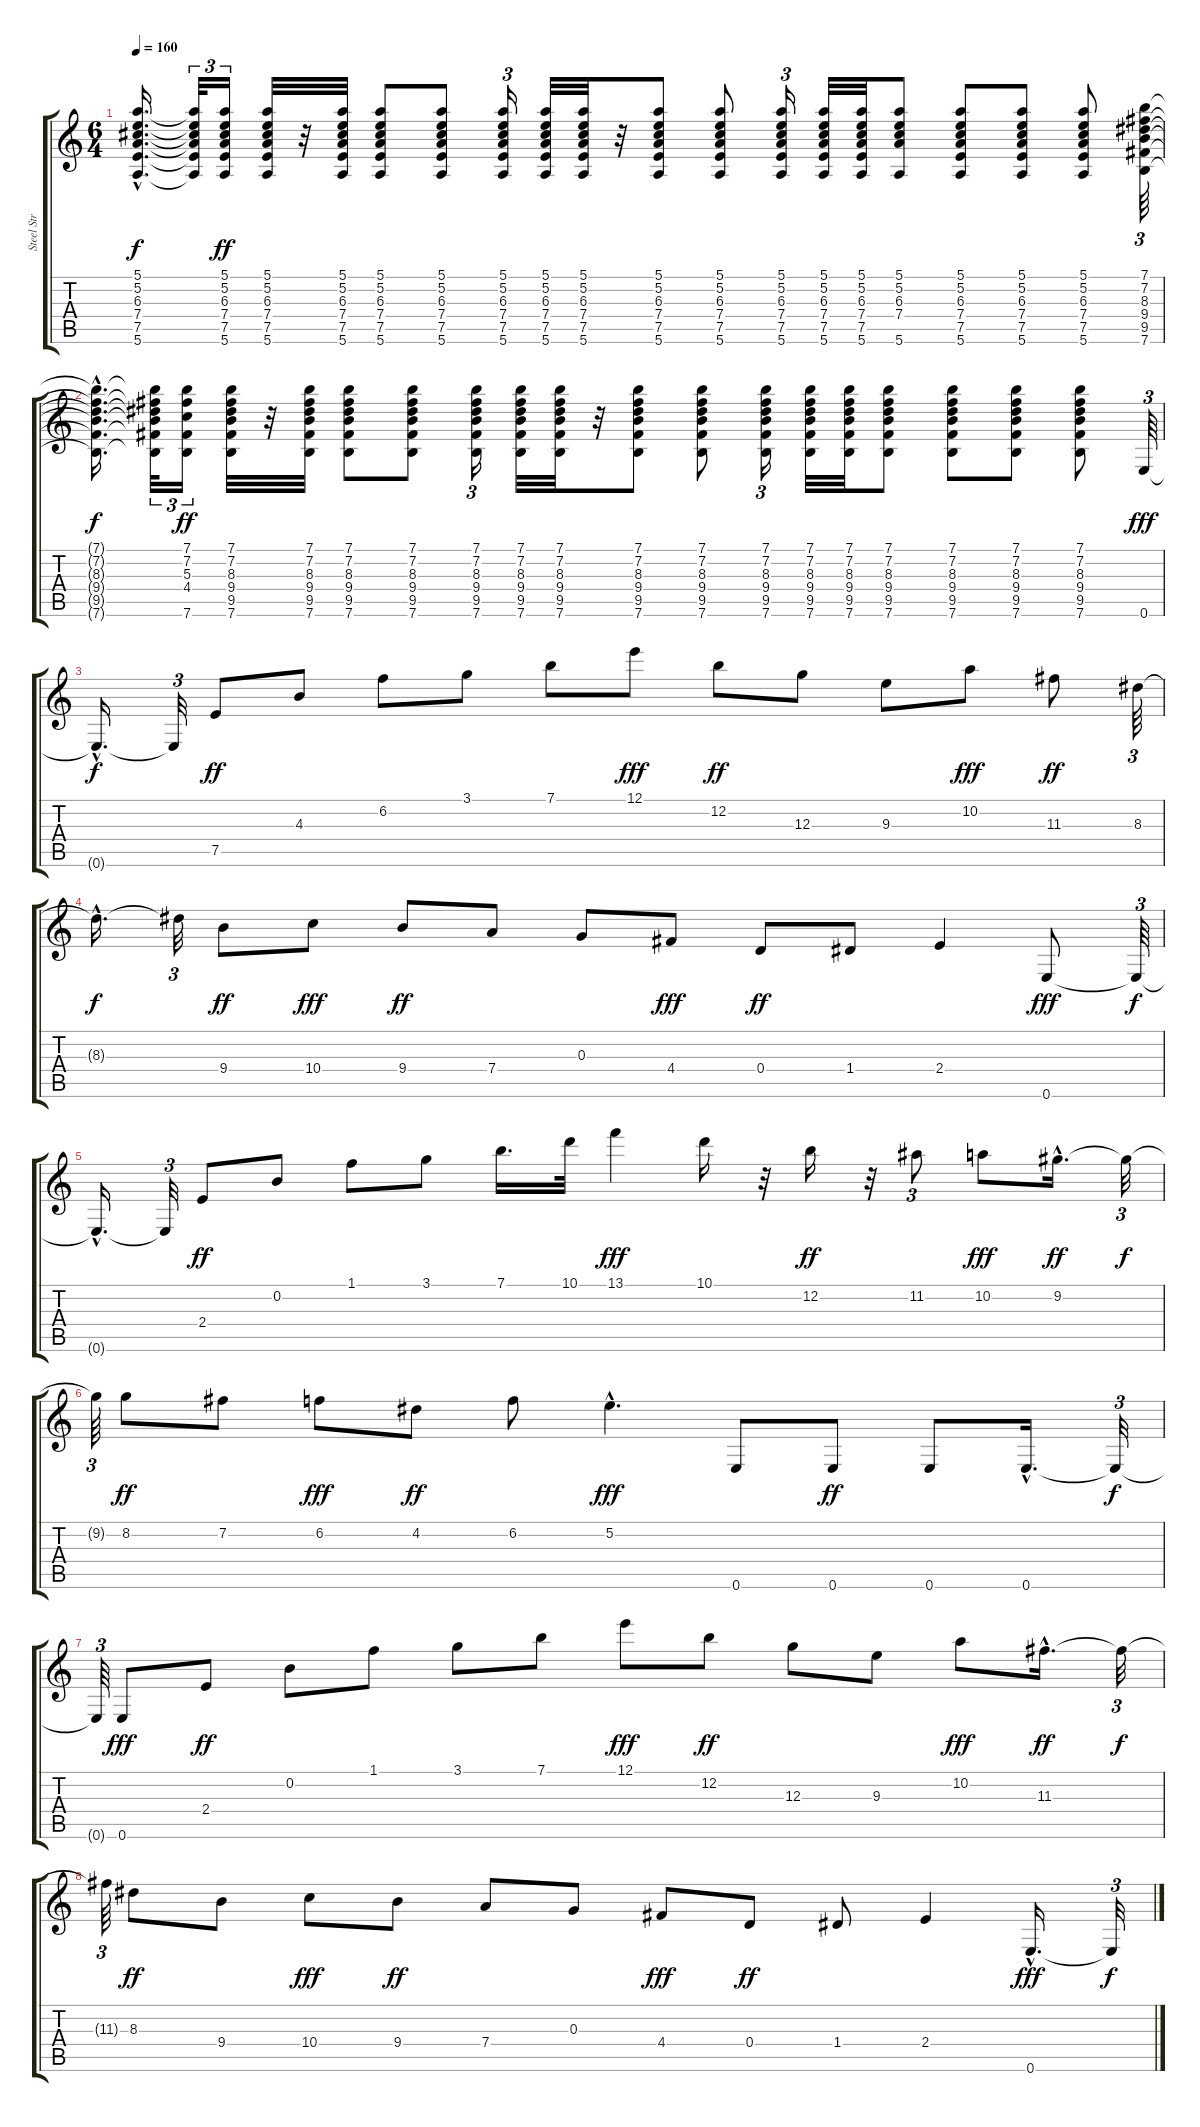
\track ("Steel Str Gtr (Al Di Meola)" "Steel Str ") {instrument acousticguitarsteel}
\staff {score tabs}
\tuning (E4 B3 G3 D3 A2 E2) {hide}
\ts (6 4)
\tempo 160
\clef g2
\ks c
(5.1{hac t} 5.2{hac t} 6.3{hac t} 7.4{hac t} 7.5{hac t} 5.6{hac t}).16{d dy f} (5.1{t} 5.2{t} 6.3{t} 7.4{t} 7.5{t} 5.6{t}).32{tu (3 2)} (5.1 5.2 6.3 7.4 7.5 5.6).16{tu (3 2) dy ff} (5.1 5.2 6.3 7.4 7.5 5.6).32 r.32 (5.1 5.2 6.3 7.4 7.5 5.6).32 (5.1 5.2 6.3 7.4 7.5 5.6).8 (5.1 5.2 6.3 7.4 7.5 5.6).8 (5.1 5.2 6.3 7.4 7.5 5.6).16{tu (3 2)} (5.1 5.2 6.3 7.4 7.5 5.6).32 (5.1 5.2 6.3 7.4 7.5 5.6).32 r.32 (5.1 5.2 6.3 7.4 7.5 5.6).8 (5.1 5.2 6.3 7.4 7.5 5.6).8 (5.1 5.2 6.3 7.4 7.5 5.6).16{tu (3 2)} (5.1 5.2 6.3 7.4 7.5 5.6).32 (5.1 5.2 6.3 7.4 7.5 5.6).32 (5.1 5.2 6.3 7.4 5.6).8 (5.1 5.2 6.3 7.4 7.5 5.6).8 (5.1 5.2 6.3 7.4 7.5 5.6).8 (5.1 5.2 6.3 7.4 7.5 5.6).8 (7.1 7.2 8.3 9.4 9.5 7.6).64{tu (3 2)} |
(7.1{hac t} 7.2{hac t} 8.3{hac t} 9.4{hac t} 9.5{hac t} 7.6{hac t}).16{d dy f} (7.1{t} 7.2{t} 8.3{t} 9.4{t} 9.5{t} 7.6{t}).32{tu (3 2)} (7.1 7.2 5.3 4.4 7.6).16{tu (3 2) dy ff} (7.1 7.2 8.3 9.4 9.5 7.6).32 r.32 (7.1 7.2 8.3 9.4 9.5 7.6).32 (7.1 7.2 8.3 9.4 9.5 7.6).8 (7.1 7.2 8.3 9.4 9.5 7.6).8 (7.1 7.2 8.3 9.4 9.5 7.6).16{tu (3 2)} (7.1 7.2 8.3 9.4 9.5 7.6).32 (7.1 7.2 8.3 9.4 9.5 7.6).32 r.32 (7.1 7.2 8.3 9.4 9.5 7.6).8 (7.1 7.2 8.3 9.4 9.5 7.6).8 (7.1 7.2 8.3 9.4 9.5 7.6).16{tu (3 2)} (7.1 7.2 8.3 9.4 9.5 7.6).32 (7.1 7.2 8.3 9.4 9.5 7.6).32 (7.1 7.2 8.3 9.4 9.5 7.6).8 (7.1 7.2 8.3 9.4 9.5 7.6).8 (7.1 7.2 8.3 9.4 9.5 7.6).8 (7.1 7.2 8.3 9.4 9.5 7.6).8 0.6.64{tu (3 2) dy fff volume 16} |
0.6{hac t}.16{d dy f} 0.6{t}.32{tu (3 2)} 7.5.8{dy ff} 4.3.8 6.2.8 3.1.8 7.1.8 12.1.8{dy fff} 12.2.8{dy ff} 12.3.8 9.3.8 10.2.8{dy fff} 11.3.8{dy ff} 8.3.64{tu (3 2)} |
8.3{hac t}.16{d dy f} 8.3{t}.32{tu (3 2)} 9.4.8{dy ff} 10.4.8{dy fff} 9.4.8{dy ff} 7.4.8 0.3.8 4.4.8{dy fff} 0.4.8{dy ff} 1.4.8 2.4.4 0.6.8{dy fff} 0.6{t}.64{tu (3 2) dy f} |
0.6{hac t}.16{d} 0.6{t}.32{tu (3 2)} 2.4.8{dy ff} 0.2.8 1.1.8 3.1.8 7.1.16{d} 10.1.32 13.1.4{dy fff} 10.1.16 r.32 12.2.16{dy ff} r.32 11.2.8{tu (3 2)} 10.2.8{dy fff} 9.2{hac}.16{d dy ff} 9.2{t}.32{tu (3 2) dy f} |
9.2{t}.64{tu (3 2)} 8.2.8{dy ff} 7.2.8 6.2.8{dy fff} 4.2.8{dy ff} 6.2.8 5.2{hac}.4{d dy fff} 0.6.8 0.6.8{dy ff} 0.6.8 0.6{hac}.16{d} 0.6{t}.32{tu (3 2) dy f} |
0.6{t}.64{tu (3 2)} 0.6.8{dy fff} 2.4.8{dy ff} 0.2.8 1.1.8 3.1.8 7.1.8 12.1.8{dy fff} 12.2.8{dy ff} 12.3.8 9.3.8 10.2.8{dy fff} 11.3{hac}.16{d dy ff} 11.3{t}.32{tu (3 2) dy f} |
11.3{t}.64{tu (3 2)} 8.3.8{dy ff} 9.4.8 10.4.8{dy fff} 9.4.8{dy ff} 7.4.8 0.3.8 4.4.8{dy fff} 0.4.8{dy ff} 1.4.8 2.4.4 0.6{hac}.16{d dy fff} 0.6{t}.32{tu (3 2) dy f}
